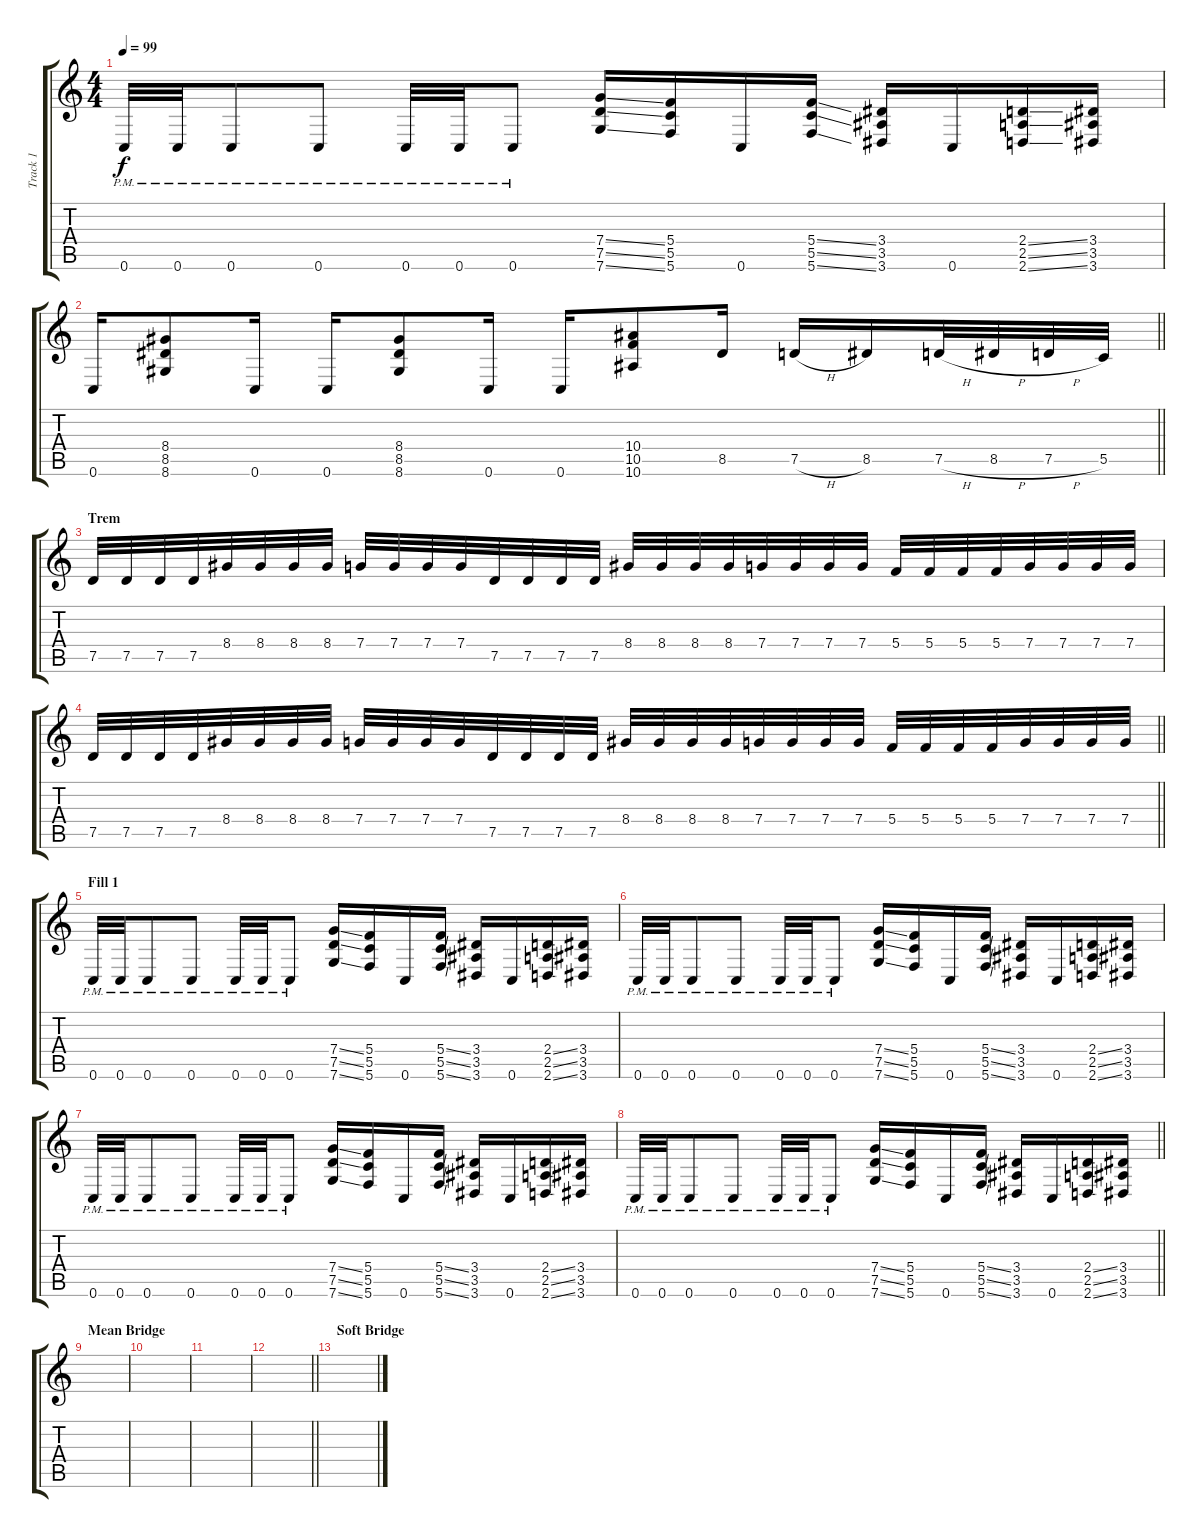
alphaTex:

\track ("Track 1" "Track 1") {instrument distortionguitar}
\staff {score tabs}
\tuning (D4 A3 F3 C3 G2 C2) {hide}
\ts (4 4)
\tempo 99
\clef g2
\ks c
0.6{pm}.32{dy f} 0.6{pm}.32 0.6{pm}.8 0.6{pm}.8 0.6{pm}.32 0.6{pm}.32 0.6{pm}.8 (7.4{ss} 7.5{ss} 7.6{ss}).16 (5.4 5.5 5.6).16 0.6.16 (5.4{ss} 5.5{ss} 5.6{ss}).16 (3.4 3.5 3.6).16 0.6.16 (2.4{ss} 2.5{ss} 2.6{ss}).16 (3.4 3.5 3.6).16 |
\barLineRight lightlight
0.6.16 (8.4 8.5 8.6).8 0.6.16 0.6.16 (8.4 8.5 8.6).8 0.6.16 0.6.16 (10.4 10.5 10.6).8 8.5.16 7.5{h}.16 8.5.16 7.5{h}.32 8.5{h}.32 7.5{h}.32 5.5.32 |
\section ("" "Trem")
7.5.32 7.5.32 7.5.32 7.5.32 8.4.32 8.4.32 8.4.32 8.4.32 7.4.32 7.4.32 7.4.32 7.4.32 7.5.32 7.5.32 7.5.32 7.5.32 8.4.32 8.4.32 8.4.32 8.4.32 7.4.32 7.4.32 7.4.32 7.4.32 5.4.32 5.4.32 5.4.32 5.4.32 7.4.32 7.4.32 7.4.32 7.4.32 |
\barLineRight lightlight
7.5.32 7.5.32 7.5.32 7.5.32 8.4.32 8.4.32 8.4.32 8.4.32 7.4.32 7.4.32 7.4.32 7.4.32 7.5.32 7.5.32 7.5.32 7.5.32 8.4.32 8.4.32 8.4.32 8.4.32 7.4.32 7.4.32 7.4.32 7.4.32 5.4.32 5.4.32 5.4.32 5.4.32 7.4.32 7.4.32 7.4.32 7.4.32 |
\section ("" "Fill 1")
0.6{pm}.32 0.6{pm}.32 0.6{pm}.8 0.6{pm}.8 0.6{pm}.32 0.6{pm}.32 0.6{pm}.8 (7.4{ss} 7.5{ss} 7.6{ss}).16 (5.4 5.5 5.6).16 0.6.16 (5.4{ss} 5.5{ss} 5.6{ss}).16 (3.4 3.5 3.6).16 0.6.16 (2.4{ss} 2.5{ss} 2.6{ss}).16 (3.4 3.5 3.6).16 |
0.6{pm}.32 0.6{pm}.32 0.6{pm}.8 0.6{pm}.8 0.6{pm}.32 0.6{pm}.32 0.6{pm}.8 (7.4{ss} 7.5{ss} 7.6{ss}).16 (5.4 5.5 5.6).16 0.6.16 (5.4{ss} 5.5{ss} 5.6{ss}).16 (3.4 3.5 3.6).16 0.6.16 (2.4{ss} 2.5{ss} 2.6{ss}).16 (3.4 3.5 3.6).16 |
0.6{pm}.32 0.6{pm}.32 0.6{pm}.8 0.6{pm}.8 0.6{pm}.32 0.6{pm}.32 0.6{pm}.8 (7.4{ss} 7.5{ss} 7.6{ss}).16 (5.4 5.5 5.6).16 0.6.16 (5.4{ss} 5.5{ss} 5.6{ss}).16 (3.4 3.5 3.6).16 0.6.16 (2.4{ss} 2.5{ss} 2.6{ss}).16 (3.4 3.5 3.6).16 |
\barLineRight lightlight
0.6{pm}.32 0.6{pm}.32 0.6{pm}.8 0.6{pm}.8 0.6{pm}.32 0.6{pm}.32 0.6{pm}.8 (7.4{ss} 7.5{ss} 7.6{ss}).16 (5.4 5.5 5.6).16 0.6.16 (5.4{ss} 5.5{ss} 5.6{ss}).16 (3.4 3.5 3.6).16 0.6.16 (2.4{ss} 2.5{ss} 2.6{ss}).16 (3.4 3.5 3.6).16 |
\section ("" "Mean Bridge")
|
|
|
\barLineRight lightlight
|
\section ("" "Soft Bridge")
